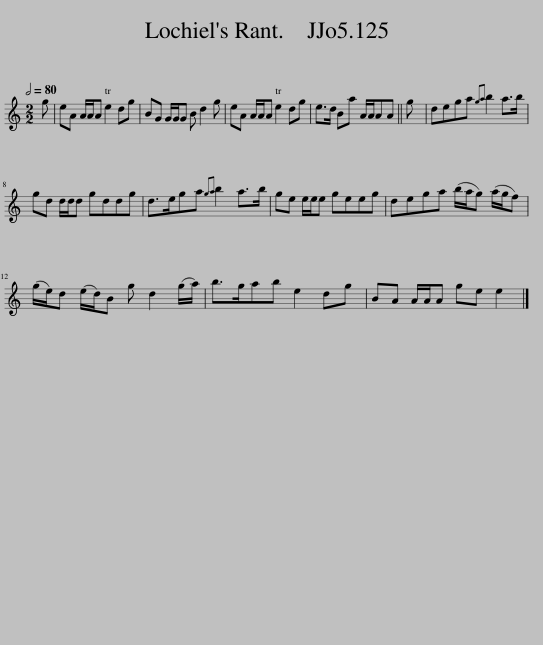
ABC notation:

X:1
L:1/8
Q:1/2=80
M:2/2
I:linebreak $
K:C
V:1 treble
V:1
 g | eA A/A/A e2 dg | BG G/G/G B d2 g | eA A/A/A e2 dg | e>d Ba A/A/AA || %5
 g | dega{ga} b2 a>b |$ gd d/d/d gddg | d>ega{ga} b2 a>b | ge e/e/e geeg | %10
 dega (b/a/g) (a/g/f) |$ (g/e/)d (e/d/)B g d2 (g/a/) | b>gab e2 dg | BA A/A/A ge e2 |] %14
